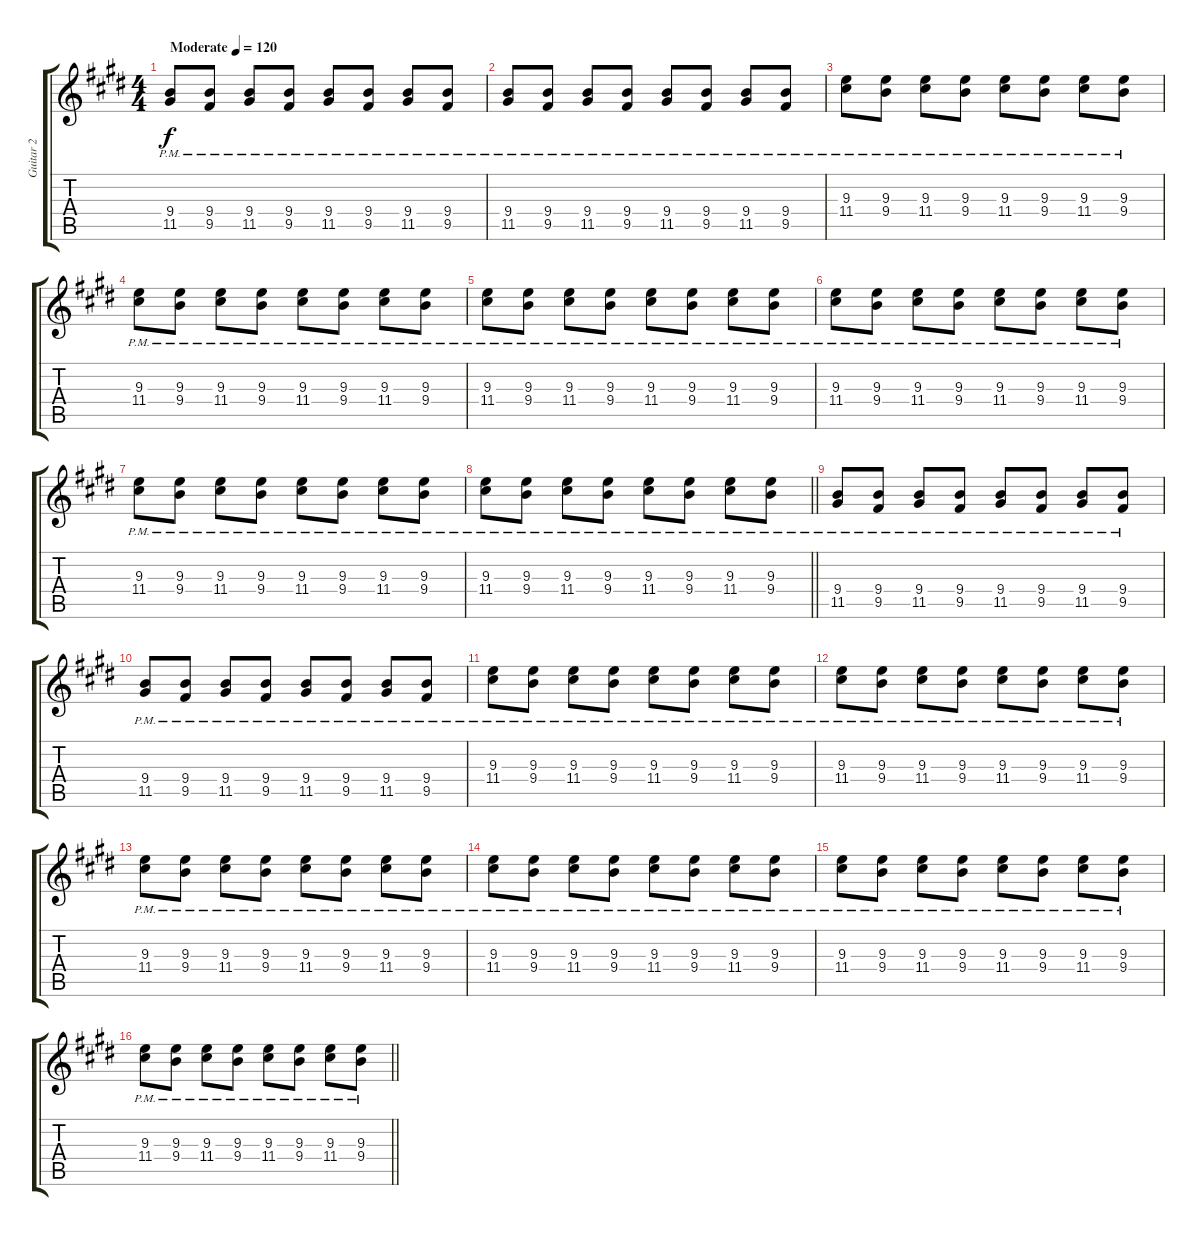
\track ("Guitar 2" "Guitar 2") {instrument acousticguitarsteel}
\staff {score tabs}
\tuning (E4 B3 G3 D3 A2 E2) {hide}
\ts (4 4)
\tempo (120 "Moderate")
\clef g2
\ks e
(9.4{pm} 11.5{pm}).8{dy f instrument acousticguitarsteel} (9.4{pm} 9.5{pm}).8 (9.4{pm} 11.5{pm}).8 (9.4{pm} 9.5{pm}).8 (9.4{pm} 11.5{pm}).8 (9.4{pm} 9.5{pm}).8 (9.4{pm} 11.5{pm}).8 (9.4{pm} 9.5{pm}).8 |
(9.4{pm} 11.5{pm}).8 (9.4{pm} 9.5{pm}).8 (9.4{pm} 11.5{pm}).8 (9.4{pm} 9.5{pm}).8 (9.4{pm} 11.5{pm}).8 (9.4{pm} 9.5{pm}).8 (9.4{pm} 11.5{pm}).8 (9.4{pm} 9.5{pm}).8 |
(9.3{pm} 11.4{pm}).8 (9.3{pm} 9.4{pm}).8 (9.3{pm} 11.4{pm}).8 (9.3{pm} 9.4{pm}).8 (9.3{pm} 11.4{pm}).8 (9.3{pm} 9.4{pm}).8 (9.3{pm} 11.4{pm}).8 (9.3{pm} 9.4{pm}).8 |
(9.3{pm} 11.4{pm}).8 (9.3{pm} 9.4{pm}).8 (9.3{pm} 11.4{pm}).8 (9.3{pm} 9.4{pm}).8 (9.3{pm} 11.4{pm}).8 (9.3{pm} 9.4{pm}).8 (9.3{pm} 11.4{pm}).8 (9.3{pm} 9.4{pm}).8 |
(9.3{pm} 11.4{pm}).8 (9.3{pm} 9.4{pm}).8 (9.3{pm} 11.4{pm}).8 (9.3{pm} 9.4{pm}).8 (9.3{pm} 11.4{pm}).8 (9.3{pm} 9.4{pm}).8 (9.3{pm} 11.4{pm}).8 (9.3{pm} 9.4{pm}).8 |
(9.3{pm} 11.4{pm}).8 (9.3{pm} 9.4{pm}).8 (9.3{pm} 11.4{pm}).8 (9.3{pm} 9.4{pm}).8 (9.3{pm} 11.4{pm}).8 (9.3{pm} 9.4{pm}).8 (9.3{pm} 11.4{pm}).8 (9.3{pm} 9.4{pm}).8 |
(9.3{pm} 11.4{pm}).8 (9.3{pm} 9.4{pm}).8 (9.3{pm} 11.4{pm}).8 (9.3{pm} 9.4{pm}).8 (9.3{pm} 11.4{pm}).8 (9.3{pm} 9.4{pm}).8 (9.3{pm} 11.4{pm}).8 (9.3{pm} 9.4{pm}).8 |
\barLineRight lightlight
(9.3{pm} 11.4{pm}).8 (9.3{pm} 9.4{pm}).8 (9.3{pm} 11.4{pm}).8 (9.3{pm} 9.4{pm}).8 (9.3{pm} 11.4{pm}).8 (9.3{pm} 9.4{pm}).8 (9.3{pm} 11.4{pm}).8 (9.3{pm} 9.4{pm}).8 |
(9.4{pm} 11.5{pm}).8 (9.4{pm} 9.5{pm}).8 (9.4{pm} 11.5{pm}).8 (9.4{pm} 9.5{pm}).8 (9.4{pm} 11.5{pm}).8 (9.4{pm} 9.5{pm}).8 (9.4{pm} 11.5{pm}).8 (9.4{pm} 9.5{pm}).8 |
(9.4{pm} 11.5{pm}).8 (9.4{pm} 9.5{pm}).8 (9.4{pm} 11.5{pm}).8 (9.4{pm} 9.5{pm}).8 (9.4{pm} 11.5{pm}).8 (9.4{pm} 9.5{pm}).8 (9.4{pm} 11.5{pm}).8 (9.4{pm} 9.5{pm}).8 |
(9.3{pm} 11.4{pm}).8 (9.3{pm} 9.4{pm}).8 (9.3{pm} 11.4{pm}).8 (9.3{pm} 9.4{pm}).8 (9.3{pm} 11.4{pm}).8 (9.3{pm} 9.4{pm}).8 (9.3{pm} 11.4{pm}).8 (9.3{pm} 9.4{pm}).8 |
(9.3{pm} 11.4{pm}).8 (9.3{pm} 9.4{pm}).8 (9.3{pm} 11.4{pm}).8 (9.3{pm} 9.4{pm}).8 (9.3{pm} 11.4{pm}).8 (9.3{pm} 9.4{pm}).8 (9.3{pm} 11.4{pm}).8 (9.3{pm} 9.4{pm}).8 |
(9.3{pm} 11.4{pm}).8 (9.3{pm} 9.4{pm}).8 (9.3{pm} 11.4{pm}).8 (9.3{pm} 9.4{pm}).8 (9.3{pm} 11.4{pm}).8 (9.3{pm} 9.4{pm}).8 (9.3{pm} 11.4{pm}).8 (9.3{pm} 9.4{pm}).8 |
(9.3{pm} 11.4{pm}).8 (9.3{pm} 9.4{pm}).8 (9.3{pm} 11.4{pm}).8 (9.3{pm} 9.4{pm}).8 (9.3{pm} 11.4{pm}).8 (9.3{pm} 9.4{pm}).8 (9.3{pm} 11.4{pm}).8 (9.3{pm} 9.4{pm}).8 |
(9.3{pm} 11.4{pm}).8 (9.3{pm} 9.4{pm}).8 (9.3{pm} 11.4{pm}).8 (9.3{pm} 9.4{pm}).8 (9.3{pm} 11.4{pm}).8 (9.3{pm} 9.4{pm}).8 (9.3{pm} 11.4{pm}).8 (9.3{pm} 9.4{pm}).8 |
\barLineRight lightlight
(9.3{pm} 11.4{pm}).8 (9.3{pm} 9.4{pm}).8 (9.3{pm} 11.4{pm}).8 (9.3{pm} 9.4{pm}).8 (9.3{pm} 11.4{pm}).8 (9.3{pm} 9.4{pm}).8 (9.3{pm} 11.4{pm}).8 (9.3{pm} 9.4{pm}).8
